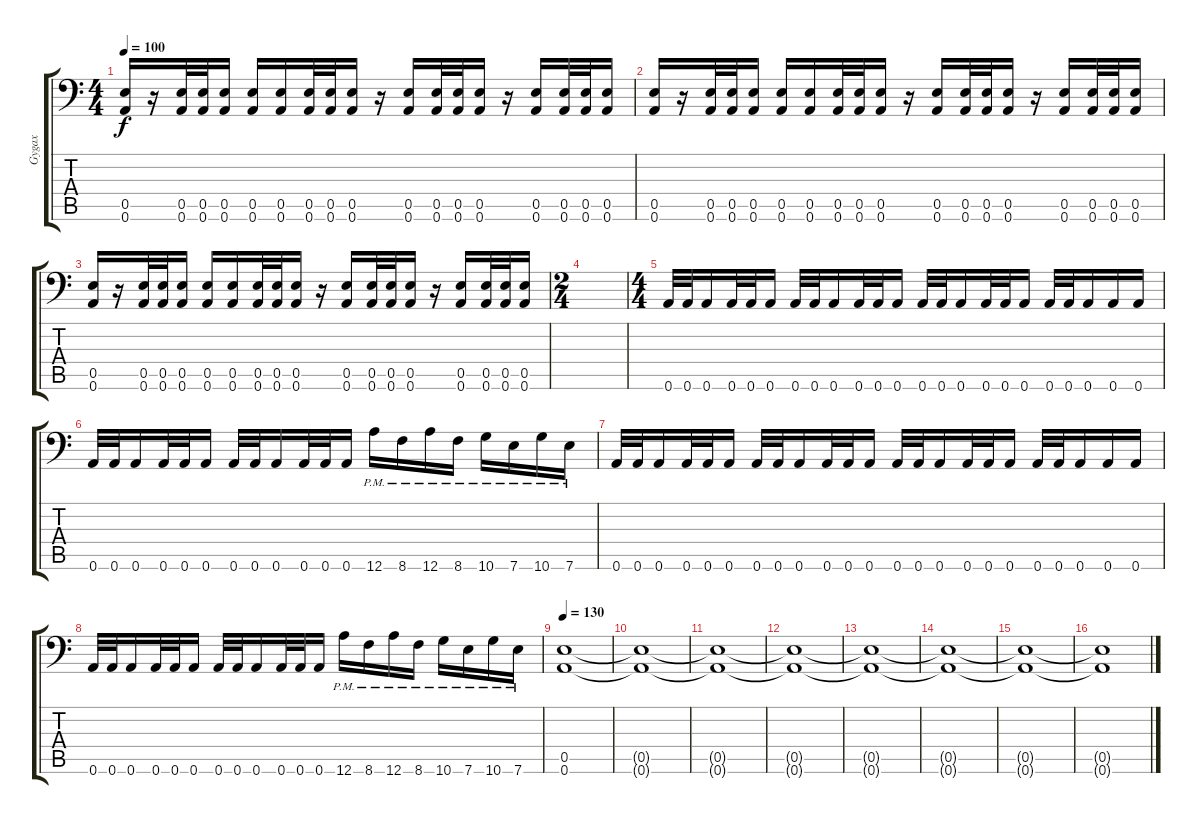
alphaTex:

\track ("Gygax" "Gygax") {instrument distortionguitar}
\staff {score tabs}
\tuning (B3 Gb3 D3 A2 E2 A1) {hide}
\ts (4 4)
\tempo 100
\clef f4
\ks c
(0.5 0.6).16{dy f} r.16 (0.5 0.6).32 (0.5 0.6).32 (0.5 0.6).16 (0.5 0.6).16 (0.5 0.6).16 (0.5 0.6).32 (0.5 0.6).32 (0.5 0.6).16 r.16 (0.5 0.6).16 (0.5 0.6).32 (0.5 0.6).32 (0.5 0.6).16 r.16 (0.5 0.6).16 (0.5 0.6).32 (0.5 0.6).32 (0.5 0.6).16 |
(0.5 0.6).16 r.16 (0.5 0.6).32 (0.5 0.6).32 (0.5 0.6).16 (0.5 0.6).16 (0.5 0.6).16 (0.5 0.6).32 (0.5 0.6).32 (0.5 0.6).16 r.16 (0.5 0.6).16 (0.5 0.6).32 (0.5 0.6).32 (0.5 0.6).16 r.16 (0.5 0.6).16 (0.5 0.6).32 (0.5 0.6).32 (0.5 0.6).16 |
(0.5 0.6).16 r.16 (0.5 0.6).32 (0.5 0.6).32 (0.5 0.6).16 (0.5 0.6).16 (0.5 0.6).16 (0.5 0.6).32 (0.5 0.6).32 (0.5 0.6).16 r.16 (0.5 0.6).16 (0.5 0.6).32 (0.5 0.6).32 (0.5 0.6).16 r.16 (0.5 0.6).16 (0.5 0.6).32 (0.5 0.6).32 (0.5 0.6).16 |
\ts (2 4)
|
\ts (4 4)
0.6.32 0.6.32 0.6.16 0.6.32 0.6.32 0.6.16 0.6.32 0.6.32 0.6.16 0.6.32 0.6.32 0.6.16 0.6.32 0.6.32 0.6.16 0.6.32 0.6.32 0.6.16 0.6.32 0.6.32 0.6.16 0.6.16 0.6.16 |
0.6.32 0.6.32 0.6.16 0.6.32 0.6.32 0.6.16 0.6.32 0.6.32 0.6.16 0.6.32 0.6.32 0.6.16 12.6{pm}.16 8.6{pm}.16 12.6{pm}.16 8.6{pm}.16 10.6{pm}.16 7.6{pm}.16 10.6{pm}.16 7.6{pm}.16 |
0.6.32 0.6.32 0.6.16 0.6.32 0.6.32 0.6.16 0.6.32 0.6.32 0.6.16 0.6.32 0.6.32 0.6.16 0.6.32 0.6.32 0.6.16 0.6.32 0.6.32 0.6.16 0.6.32 0.6.32 0.6.16 0.6.16 0.6.16 |
0.6.32 0.6.32 0.6.16 0.6.32 0.6.32 0.6.16 0.6.32 0.6.32 0.6.16 0.6.32 0.6.32 0.6.16 12.6{pm}.16 8.6{pm}.16 12.6{pm}.16 8.6{pm}.16 10.6{pm}.16 7.6{pm}.16 10.6{pm}.16 7.6{pm}.16 |
\tempo 130
(0.5 0.6).1 |
(0.5{t} 0.6{t}).1 |
(0.5{t} 0.6{t}).1 |
(0.5{t} 0.6{t}).1 |
(0.5{t} 0.6{t}).1 |
(0.5{t} 0.6{t}).1 |
(0.5{t} 0.6{t}).1 |
(0.5{t} 0.6{t}).1
